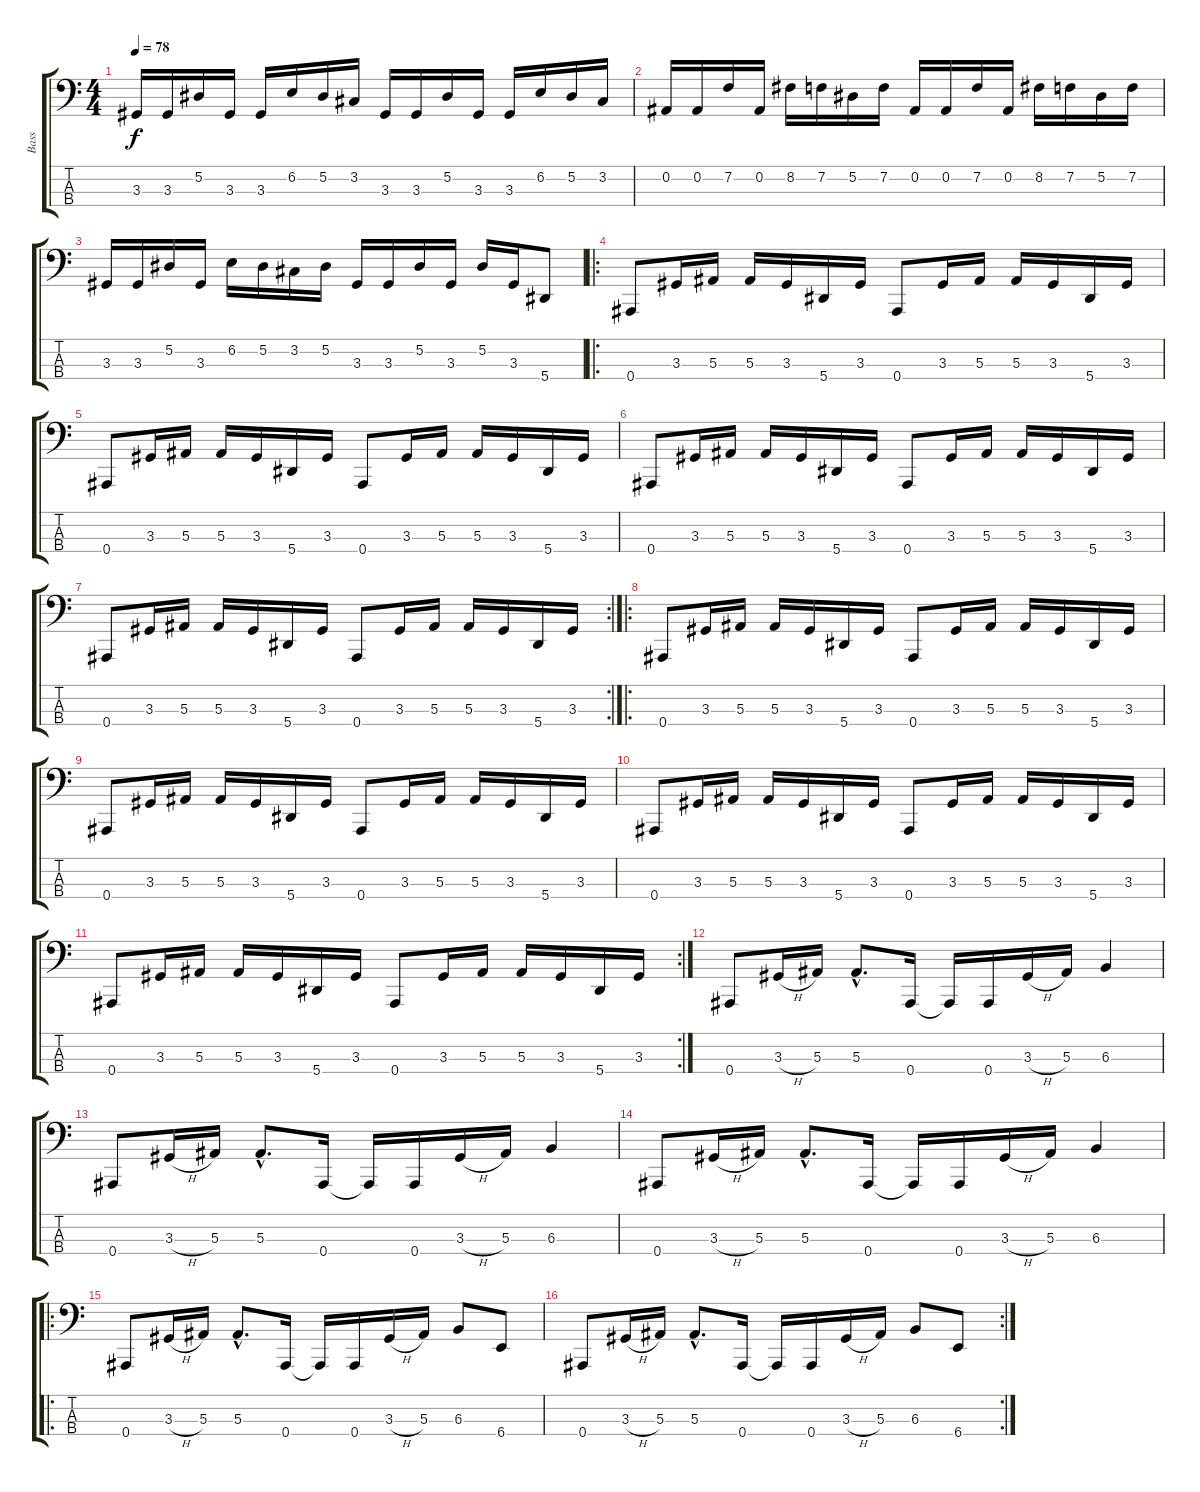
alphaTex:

\track ("Bass" "Bass") {instrument electricbasspick}
\staff {score tabs}
\tuning (Eb2 Bb1 F1 Bb0) {hide}
\ts (4 4)
\tempo 78
\clef f4
\ks c
3.3.16{dy f} 3.3.16 5.2.16 3.3.16 3.3.16 6.2.16 5.2.16 3.2.16 3.3.16 3.3.16 5.2.16 3.3.16 3.3.16 6.2.16 5.2.16 3.2.16 |
0.2.16 0.2.16 7.2.16 0.2.16 8.2.16 7.2.16 5.2.16 7.2.16 0.2.16 0.2.16 7.2.16 0.2.16 8.2.16 7.2.16 5.2.16 7.2.16 |
3.3.16 3.3.16 5.2.16 3.3.16 6.2.16 5.2.16 3.2.16 5.2.16 3.3.16 3.3.16 5.2.16 3.3.16 5.2.16 3.3.16 5.4.8 |
\ro
0.4.8 3.3.16 5.3.16 5.3.16 3.3.16 5.4.16 3.3.16 0.4.8 3.3.16 5.3.16 5.3.16 3.3.16 5.4.16 3.3.16 |
0.4.8 3.3.16 5.3.16 5.3.16 3.3.16 5.4.16 3.3.16 0.4.8 3.3.16 5.3.16 5.3.16 3.3.16 5.4.16 3.3.16 |
0.4.8 3.3.16 5.3.16 5.3.16 3.3.16 5.4.16 3.3.16 0.4.8 3.3.16 5.3.16 5.3.16 3.3.16 5.4.16 3.3.16 |
\rc 2
0.4.8 3.3.16 5.3.16 5.3.16 3.3.16 5.4.16 3.3.16 0.4.8 3.3.16 5.3.16 5.3.16 3.3.16 5.4.16 3.3.16 |
\ro
0.4.8 3.3.16 5.3.16 5.3.16 3.3.16 5.4.16 3.3.16 0.4.8 3.3.16 5.3.16 5.3.16 3.3.16 5.4.16 3.3.16 |
0.4.8 3.3.16 5.3.16 5.3.16 3.3.16 5.4.16 3.3.16 0.4.8 3.3.16 5.3.16 5.3.16 3.3.16 5.4.16 3.3.16 |
0.4.8 3.3.16 5.3.16 5.3.16 3.3.16 5.4.16 3.3.16 0.4.8 3.3.16 5.3.16 5.3.16 3.3.16 5.4.16 3.3.16 |
\rc 2
0.4.8 3.3.16 5.3.16 5.3.16 3.3.16 5.4.16 3.3.16 0.4.8 3.3.16 5.3.16 5.3.16 3.3.16 5.4.16 3.3.16 |
0.4.8 3.3{h}.16 5.3.16 5.3{hac}.8{d} 0.4.16 0.4{t}.16 0.4.16 3.3{h}.16 5.3.16 6.3.4 |
0.4.8 3.3{h}.16 5.3.16 5.3{hac}.8{d} 0.4.16 0.4{t}.16 0.4.16 3.3{h}.16 5.3.16 6.3.4 |
0.4.8 3.3{h}.16 5.3.16 5.3{hac}.8{d} 0.4.16 0.4{t}.16 0.4.16 3.3{h}.16 5.3.16 6.3.4 |
\ro
0.4.8 3.3{h}.16 5.3.16 5.3{hac}.8{d} 0.4.16 0.4{t}.16 0.4.16 3.3{h}.16 5.3.16 6.3.8 6.4.8 |
\rc 2
0.4.8 3.3{h}.16 5.3.16 5.3{hac}.8{d} 0.4.16 0.4{t}.16 0.4.16 3.3{h}.16 5.3.16 6.3.8 6.4.8
